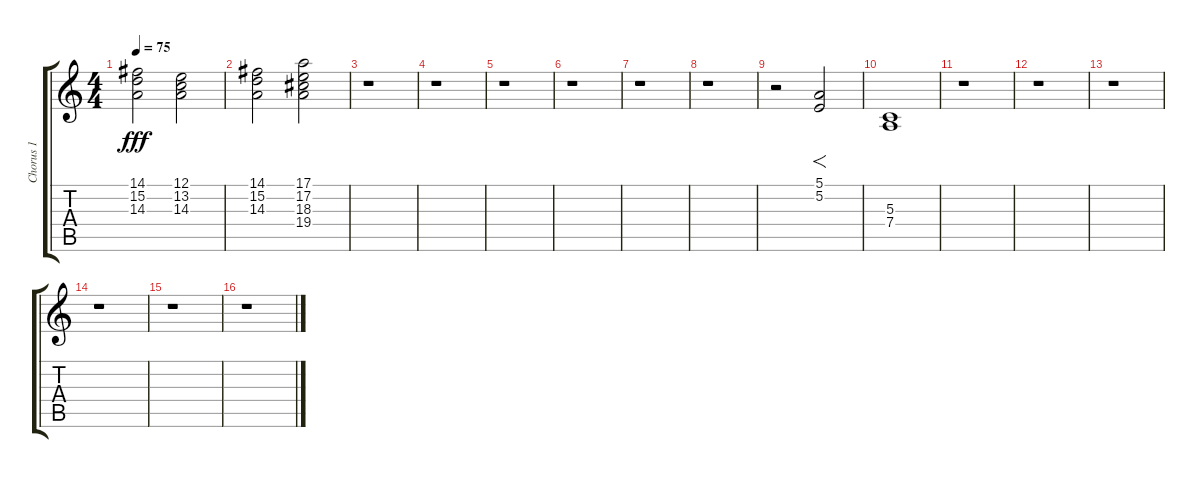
\track ("Chorus 1" "Chorus 1") {instrument synthvoice}
\staff {score tabs}
\tuning (E4 B3 G3 D3 A2 E2) {hide}
\ts (4 4)
\tempo 75
\clef g2
\ks c
(14.1 15.2 14.3).2{dy fff} (12.1 13.2 14.3).2 |
(14.1 15.2 14.3).2 (17.1 17.2 18.3 19.4).2 |
r.1 |
r.1 |
r.1 |
r.1 |
r.1 |
r.1 |
r.2 (5.1 5.2).2{f} |
(5.3 7.4).1 |
r.1 |
r.1 |
r.1 |
r.1 |
r.1 |
r.1
